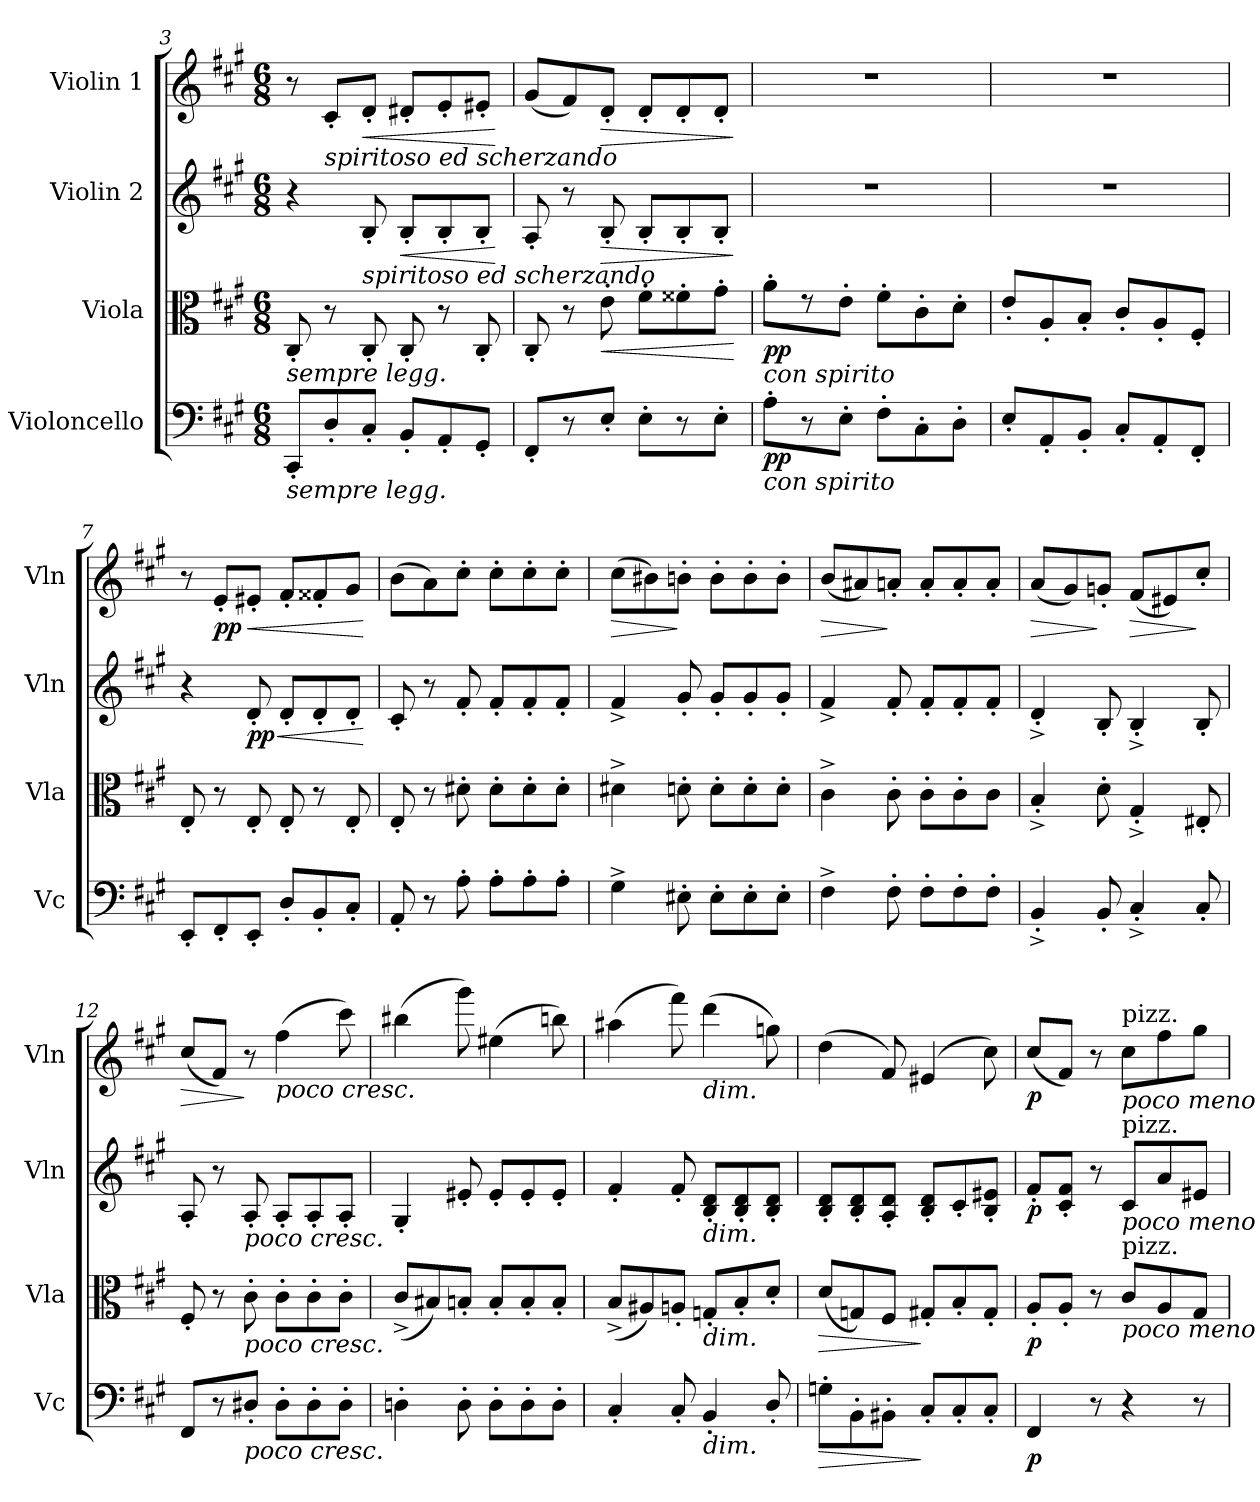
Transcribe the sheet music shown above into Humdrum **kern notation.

**kern	**dynam	**kern	**dynam	**kern	**dynam	**kern	**dynam
*part4	*part4	*part3	*part3	*part2	*part2	*part1	*part1
*staff4	*staff4	*staff3	*staff3	*staff2	*staff2	*staff1	*staff1
*I"Violoncello	*	*I"Viola	*	*I"Violin 2	*	*I"Violin 1	*
*I'Vc	*	*I'Vla	*	*I'Vln	*	*I'Vln	*
*clefF4	*	*clefC3	*	*clefG2	*	*clefG2	*
*k[f#c#g#]	*	*k[f#c#g#]	*	*k[f#c#g#]	*	*k[f#c#g#]	*
*M6/8	*	*M6/8	*	*M6/8	*	*M6/8	*
=3	=3	=3	=3	=3	=3	=3	=3
!	!	!LO:TX:b:i:t=sempre legg.	!	!	!	!	!
!LO:TX:b:i:t=sempre legg.	!	!	!	!	!	!	!
8CC#'/L	.	8C#'/	.	4r	.	8r	.
!	!	!	!	!	!	!LO:TX:b:i:t=spiritoso ed scherzando	!
!	!	!	!	!	!	!	!LO:DY:b
!	!	!	!	!	!	!	!LO:DY:n=1:b
8D'/	.	8r	.	.	.	8c#'/L	pp other-dynamics
!	!	!	!	!LO:TX:b:i:t=spiritoso ed scherzando	!	!	!
!	!	!	!	!	!LO:DY:b	!	!LO:HP:b
!	!	!	!	!	!LO:DY:n=1:b	!	!
8C#'/J	.	8C#'/	.	8B'/	pp other-dynamics	8d'/J	<
!	!	!	!	!	!LO:HP:b	!	!
8BB'/L	.	8C#'/	.	8B'/L	<	8d#X'/L	.
8AA'/	.	8r	.	8B'/	.	8e'/	.
8GG#'/J	.	8C#'/	.	8B'/J	.	8e#X'/J	.
.	.	.	.	.	[	.	[
=4	=4	=4	=4	=4	=4	=4	=4
8FF#'/L	.	8C#'/	.	8A'/	.	(8g#/L	.
8r	.	8r	.	8r	.	8f#/)	.
!	!	!	!LO:HP:b	!	!LO:HP:b	!	!LO:HP:b
8E'/J	.	8e'\	<	8B'/	>	8d'/J	>
8E'\L	.	8f#'\L	.	8B'/L	.	8d'/L	.
8r	.	8f##X'\	.	8B'/	.	8d'/	.
8E'\J	.	8g#'\J	.	8B'/J	.	8d'/J	.
.	.	.	[	.	]	.	]
=5	=5	=5	=5	=5	=5	=5	=5
!	!	!LO:TX:b:i:t=con spirito	!	!	!	!	!
!LO:TX:b:i:t=con spirito	!	!	!	!	!	!	!
!	!LO:DY:b	!	!LO:DY:b	!	!	!	!
8A'\L	pp	8a'\L	pp	2.r	.	2.r	.
8r	.	8r	.	.	.	.	.
8E'\J	.	8e'\J	.	.	.	.	.
8F#'\L	.	8f#'\L	.	.	.	.	.
8C#'\	.	8c#'\	.	.	.	.	.
8D'\J	.	8d'\J	.	.	.	.	.
=6	=6	=6	=6	=6	=6	=6	=6
8E'/L	.	8e'/L	.	2.r	.	2.r	.
8AA'/	.	8A'/	.	.	.	.	.
8BB'/J	.	8B'/J	.	.	.	.	.
8C#'/L	.	8c#'/L	.	.	.	.	.
8AA'/	.	8A'/	.	.	.	.	.
8FF#'/J	.	8F#'/J	.	.	.	.	.
=7	=7	=7	=7	=7	=7	=7	=7
8EE'/L	.	8E'/	.	4r	.	8r	.
!	!	!	!	!	!	!	!LO:DY:b
8FF#'/	.	8r	.	.	.	8e'/L	pp
!	!	!	!	!	!LO:HP:b	!	!LO:HP:b
!	!	!	!	!	!LO:DY:n=1:b	!	!
8EE'/J	.	8E'/	.	8d'/	< pp	8e#X'/J	<
8D'/L	.	8E'/	.	8d'/L	.	8f#'/L	.
8BB'/	.	8r	.	8d'/	.	8f##X'/	.
8C#'/J	.	8E'/	.	8d'/J	.	8g#/J	.
.	.	.	.	.	[	.	[
!!LO:LB:g=z
=8	=8	=8	=8	=8	=8	=8	=8
8AA'/	.	8E'/	.	8c#'/	.	(>8b\L	.
8r	.	8r	.	8r	.	8a\)	.
8A'\	.	8d#X'\	.	8f#'/	.	8cc#'\J	.
8A'\L	.	8d#'\L	.	8f#'/L	.	8cc#'\L	.
8A'\	.	8d#'\	.	8f#'/	.	8cc#'\	.
8A'\J	.	8d#'\J	.	8f#'/J	.	8cc#'\J	.
=9	=9	=9	=9	=9	=9	=9	=9
!	!	!	!	!	!	!	!LO:HP:b
4G#^\	.	4d#X^\	.	4f#^/	.	(>8cc#\L	>
.	.	.	.	.	.	8b#X\)	.
8E#X'\	.	8dn'\	.	8g#'/	.	8bn'\J	]
8E#'\L	.	8d'\L	.	8g#'/L	.	8b'\L	.
8E#'\	.	8d'\	.	8g#'/	.	8b'\	.
8E#'\J	.	8d'\J	.	8g#'/J	.	8b'\J	.
=10	=10	=10	=10	=10	=10	=10	=10
!	!	!	!	!	!	!	!LO:HP:b
4F#^\	.	4c#^\	.	4f#^/	.	(<8b/L	>
.	.	.	.	.	.	8a#X/)	.
8F#'\	.	8c#'\	.	8f#'/	.	8an'/J	]
8F#'\L	.	8c#'\L	.	8f#'/L	.	8a'/L	.
8F#'\	.	8c#'\	.	8f#'/	.	8a'/	.
8F#'\J	.	8c#\J	.	8f#'/J	.	8a'/J	.
=11	=11	=11	=11	=11	=11	=11	=11
!	!	!	!	!	!	!	!LO:HP:b
4BB'^/	.	4B'^/	.	4d'^/	.	(<8a/L	>
.	.	.	.	.	.	8g#/)	.
8BB'/	.	8d'\	.	8B'/	.	8gn'/J	]
!	!	!	!	!	!	!	!LO:HP:b
4C#'^/	.	4G#'^/	.	4B'^/	.	(<8f#/L	>
.	.	.	.	.	.	8e#X/)	.
8C#'/	.	8E#X'/	.	8B'/	.	8cc#'/J	]
=12	=12	=12	=12	=12	=12	=12	=12
!	!	!	!	!	!	!	!LO:HP:b
8FF#/L	.	8F#'/	.	8A'/	.	(<8cc#/L	>
8r	.	8r	.	8r	.	8f#/J)	.
!	!	!	!	!LO:TX:b:i:t=poco cresc.	!	!	!
!	!	!LO:TX:b:i:t=poco cresc.	!	!	!	!	!
!LO:TX:b:i:t=poco cresc.	!	!	!	!	!	!	!
8D#X'/J	.	8c#'\	.	8A'/	.	8r	]
!	!	!	!	!	!	!LO:TX:b:i:t=poco cresc.	!
8D#'\L	.	8c#'\L	.	8A'/L	.	(>4ff#\	.
8D#'\	.	8c#'\	.	8A'/	.	.	.
8D#'\J	.	8c#'\J	.	8A'/J	.	8ccc#\)	.
=13	=13	=13	=13	=13	=13	=13	=13
4Dn'\	.	(<8c#^/L	.	4G#'/	.	(>4bb#X\	.
.	.	8B#X/)	.	.	.	.	.
8D'\	.	8Bn'/J	.	8e#X'/	.	8ggg#\)	.
8D'\L	.	8B'/L	.	8e#'/L	.	(>4ee#X\	.
8D'\	.	8B'/	.	8e#'/	.	.	.
8D'\J	.	8B'/J	.	8e#'/J	.	8bbn\)	.
=14	=14	=14	=14	=14	=14	=14	=14
4C#'/	.	(<8B^/L	.	4f#'/	.	(>4aa#X\	.
.	.	8A#X/)	.	.	.	.	.
8C#'/	.	8An'/J	.	8f#'/	.	8fff#\)	.
!	!	!	!	!	!	!LO:TX:b:i:t=dim.	!
!	!	!	!	!LO:TX:b:i:t=dim.	!	!	!
!	!	!LO:TX:b:i:t=dim.	!	!	!	!	!
!LO:TX:b:i:t=dim.	!	!	!	!	!	!	!
4BB'/	.	8Gn'/L	.	8B/' 8d/'L	.	(>4ddd\	.
.	.	8B'/	.	8B/' 8d/'	.	.	.
8D'/	.	8d'/J	.	8B/' 8d/'J	.	8ggn\)	.
!!LO:LB:g=z
=15	=15	=15	=15	=15	=15	=15	=15
!	!LO:HP:b	!	!LO:HP:b	!	!	!	!
8Gn'\L	>	(<8d/L	>	8B/' 8d/'L	.	(>4dd\	.
8BB'\	.	8Gn/)	.	8B/' 8d/'	.	.	.
8BB#X'\J	.	8F#/J	.	8A/' 8d/'J	.	8f#/)	.
8C#'/L	]	8G#X'/L	]	8B/' 8d/'L	.	(>4e#X/	.
8C#'/	.	8B'/	.	8c#'/	.	.	.
8C#'/J	.	8G#'/J	.	8B/' 8e#X/'J	.	8cc#\)	.
=16	=16	=16	=16	=16	=16	=16	=16
*	*	*	*	*	*	*^	*
!	!LO:DY:b	!	!LO:DY:b	!	!LO:DY:b	!	!	!LO:DY:b
4FF#/	p	8A'/L	p	8f#'/L	p	(<8cc#/L	4.ryy	p
.	.	8A'/J	.	8c#/' 8f#/'J	.	8f#/J)	.	.
8r	.	8r	.	8r	.	8r	.	.
!	!	!	!	!	!	!LO:TX:a:t=pizz.	!	!
!	!	!	!	!	!	!LO:TX:b:i:t=poco meno	!	!
!	!	!	!	!LO:TX:a:t=pizz.	!	!	!	!
!	!	!	!	!LO:TX:b:i:t=poco meno	!	!	!	!
!	!	!LO:TX:a:t=pizz.	!	!	!	!	!	!
!	!	!LO:TX:b:i:t=poco meno	!	!	!	!	!	!
4r	.	8c#/L	.	8c#/L	.	8cc#\L	4.ryy	.
.	.	8A/	.	8a/	.	8ff#\	.	.
8r	.	8G#/J	.	8e#X/J	.	8gg#\J	.	.
*	*	*	*	*	*	*v	*v	*
=	=	=	=	=	=	=	=
*-	*-	*-	*-	*-	*-	*-	*-
